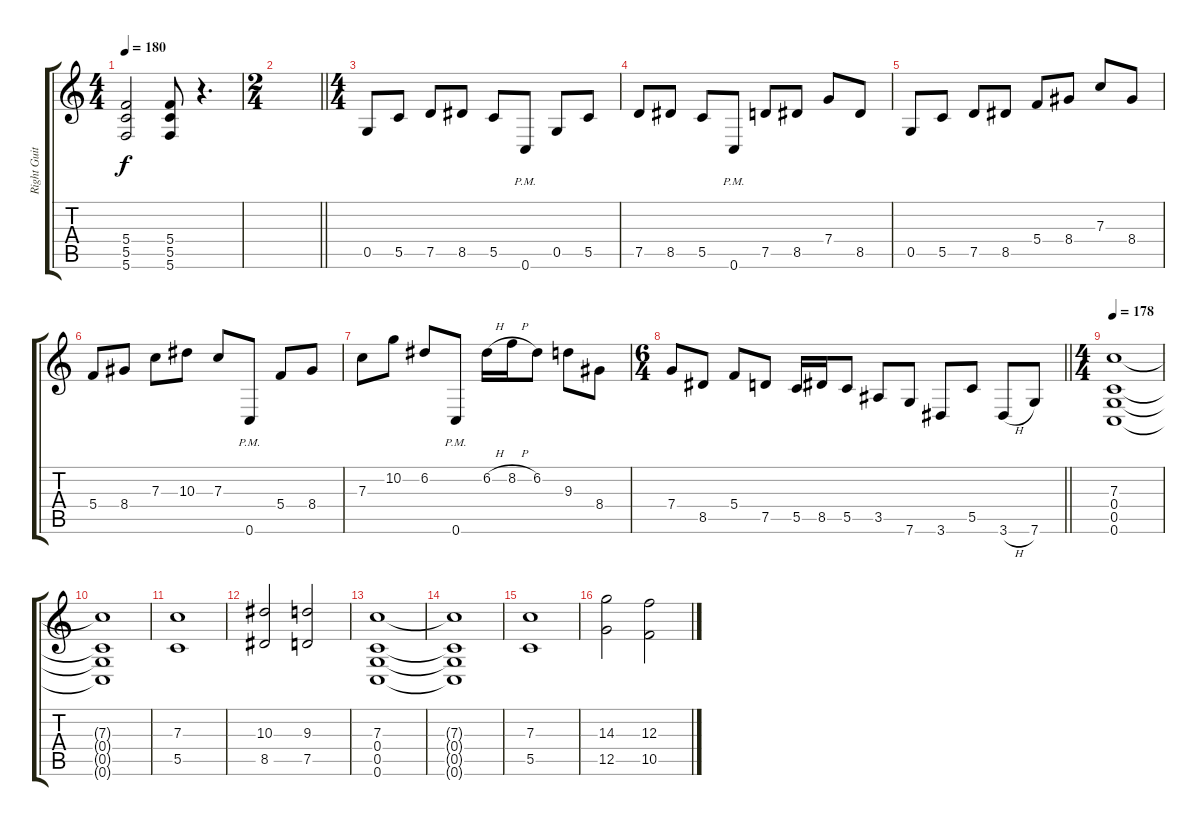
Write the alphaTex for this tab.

\track ("Right Guitar" "Right Guit") {instrument distortionguitar}
\staff {score tabs}
\tuning (D4 A3 F3 C3 G2 C2) {hide}
\ts (4 4)
\tempo 180
\clef g2
\ks c
(5.4{t} 5.5{t} 5.6{t}).2{dy f} (5.4 5.5 5.6).8 r.4{d} |
\ts (2 4)
\barLineRight lightlight
|
\ts (4 4)
0.5.8 5.5.8 7.5.8 8.5.8 5.5.8 0.6{pm}.8 0.5.8 5.5.8 |
7.5.8 8.5.8 5.5.8 0.6{pm}.8 7.5.8 8.5.8 7.4.8 8.5.8 |
0.5.8 5.5.8 7.5.8 8.5.8 5.4.8 8.4.8 7.3.8 8.4.8 |
5.4.8 8.4.8 7.3.8 10.3.8 7.3.8 0.6{pm}.8 5.4.8 8.4.8 |
7.3.8 10.2.8 6.2.8 0.6{pm}.8 6.2{h}.16 8.2{h}.16 6.2.8 9.3.8 8.4.8 |
\ts (6 4)
\barLineRight lightlight
7.4.8 8.5.8 5.4.8 7.5.8 5.5.16 8.5.16 5.5.8 3.5.8 7.6.8 3.6.8 5.5.8 3.6{h}.8 7.6.8 |
\ts (4 4)
\tempo 178
(7.3 0.4 0.5 0.6).1 |
(7.3{t} 0.4{t} 0.5{t} 0.6{t}).1 |
(7.3 5.5).1 |
(10.3 8.5).2 (9.3 7.5).2 |
(7.3 0.4 0.5 0.6).1 |
(7.3{t} 0.4{t} 0.5{t} 0.6{t}).1 |
(7.3 5.5).1 |
(14.3 12.5).2 (12.3 10.5).2
